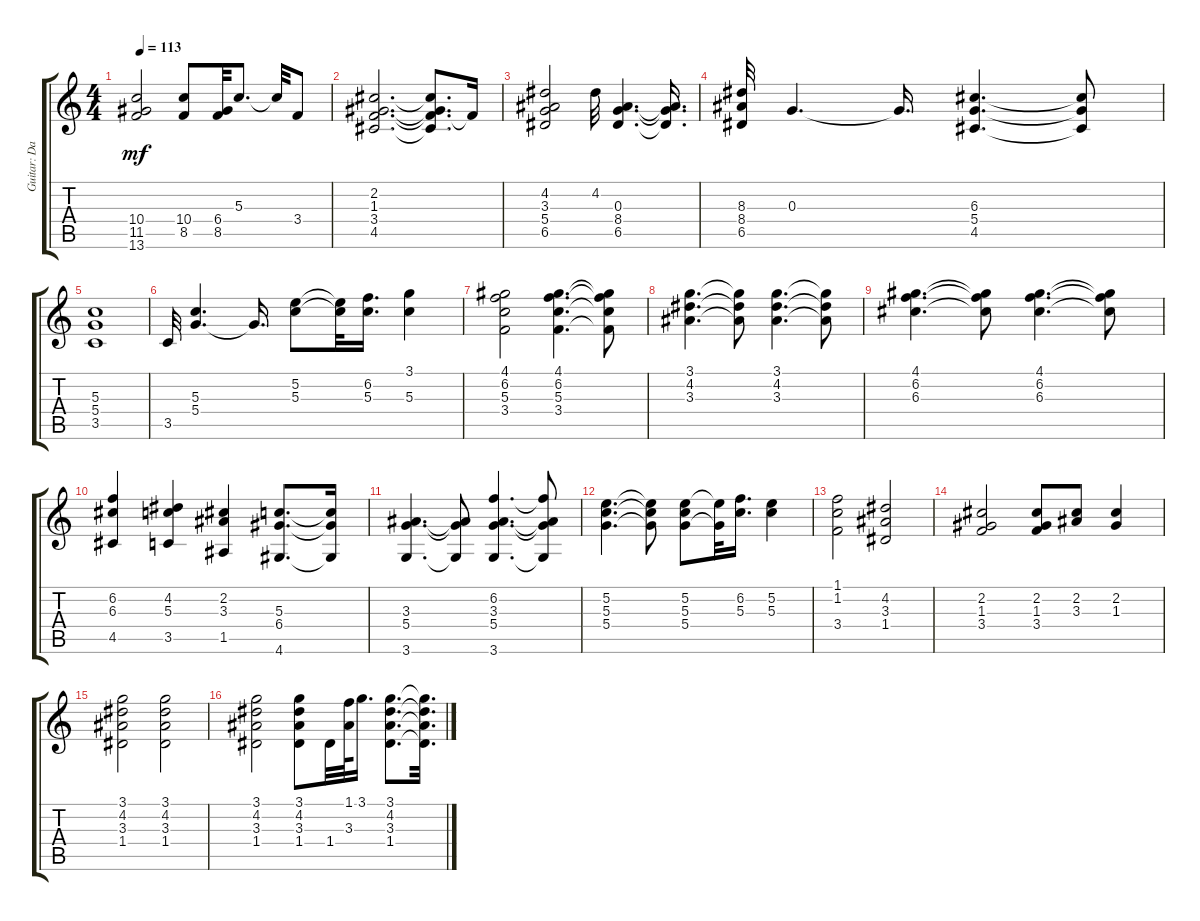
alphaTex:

\track ("Guitar: Davey Johnstone" "Guitar: Da") {instrument acousticguitarsteel}
\staff {score tabs}
\tuning (E4 B3 G3 D3 A2 E2) {hide}
\ts (4 4)
\tempo 113
\clef g2
\ks c
(10.4 11.5 13.6).2{dy mf} (10.4 8.5).8 (6.4 8.5).32 5.3.8{d} 5.3{t}.32 3.4.8 |
(2.2 1.3 3.4 4.5).2{d} (2.2{t} 1.3{t} 3.4{t} 4.5{t}).8{d} 3.4{t}.16 |
(4.2 3.3 5.4 6.5).2 4.2.32 (0.3 8.4 6.5).4{d} (0.3{t} 8.4{t} 6.5{t}).16{d} |
(8.3 8.4 6.5).32 0.3.4{d} 0.3{t}.16{d} (6.3 5.4 4.5).4{d} (6.3{t} 5.4{t} 4.5{t}).8 |
(5.3 5.4 3.5).1 |
3.5.32 (5.3 5.4).4{d} 5.4{t}.16{d} (5.2 5.3).8 (5.2{t} 5.3{t}).32 (6.2 5.3).16{d} (3.1 5.3).4 |
(4.1 6.2 5.3 3.4).2 (4.1 6.2 5.3 3.4).4{d} (4.1{t} 6.2{t} 5.3{t} 3.4{t}).8 |
(3.1 4.2 3.3).4{d} (3.1{t} 4.2{t} 3.3{t}).8 (3.1 4.2 3.3).4{d} (3.1{t} 4.2{t} 3.3{t}).8 |
(4.1 6.2 6.3).4{d} (4.1{t} 6.2{t} 6.3{t}).8 (4.1 6.2 6.3).4{d} (4.1{t} 6.2{t} 6.3{t}).8 |
(6.2 6.3 4.5).4 (4.2 5.3 3.5).4 (2.2 3.3 1.5).4 (5.3 6.4 4.6).8{d} (5.3{t} 6.4{t} 4.6{t}).16 |
(3.3 5.4 3.6).4{d} (3.3{t} 5.4{t} 3.6{t}).8 (6.2 3.3 5.4 3.6).4{d} (6.2{t} 3.3{t} 5.4{t} 3.6{t}).8 |
(5.2 5.3 5.4).4{d} (5.2{t} 5.3{t} 5.4{t}).8 (5.2 5.3 5.4).8 (5.2{t} 5.4{t}).32 (6.2 5.3).16{d} (5.2 5.3).4 |
(1.1 1.2 3.4).2 (4.2 3.3 1.4).2 |
(2.2 1.3 3.4).2 (2.2 1.3 3.4).8 (2.2 3.3).8 (2.2 1.3).4 |
(3.1 4.2 3.3 1.4).2 (3.1 4.2 3.3 1.4).2 |
(3.1 4.2 3.3 1.4).2 (3.1 4.2 3.3 1.4).8 1.4.32 (1.1 3.3).64 3.1.16{d} (3.1 4.2 3.3 1.4).8{d} (3.1{t} 4.2{t} 3.3{t} 1.4{t}).32{d}
